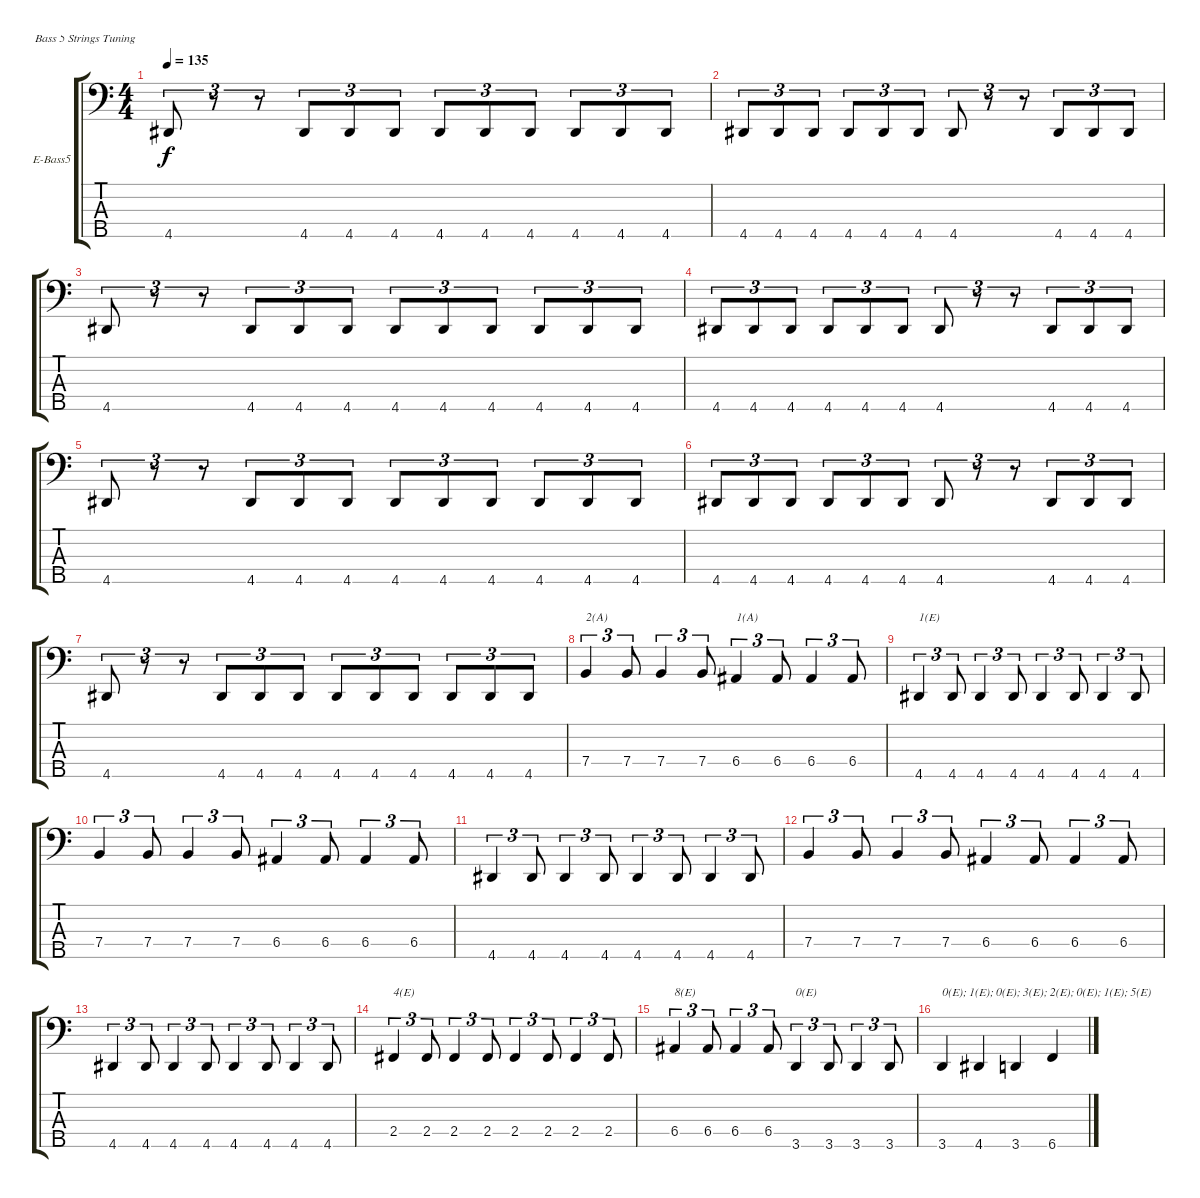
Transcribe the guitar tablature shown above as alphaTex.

\bracketExtendMode groupsimilarinstruments
\firstSystemTrackNameOrientation horizontal
\otherSystemsTrackNameOrientation horizontal
\track ("Bass - Phoenix" "E-Bass5") {instrument electricbasspick}
\staff {score tabs}
\tuning (G2 D2 A1 E1 B0)
\ts (4 4)
\tempo 135
\clef f4
\ks c
4.5.8{tu (3 2) dy f} r.8{tu (3 2)} r.8{tu (3 2)} 4.5.8{tu (3 2)} 4.5.8{tu (3 2)} 4.5.8{tu (3 2)} 4.5.8{tu (3 2)} 4.5.8{tu (3 2)} 4.5.8{tu (3 2)} 4.5.8{tu (3 2)} 4.5.8{tu (3 2)} 4.5.8{tu (3 2)} |
4.5.8{tu (3 2)} 4.5.8{tu (3 2)} 4.5.8{tu (3 2)} 4.5.8{tu (3 2)} 4.5.8{tu (3 2)} 4.5.8{tu (3 2)} 4.5.8{tu (3 2)} r.8{tu (3 2)} r.8{tu (3 2)} 4.5.8{tu (3 2)} 4.5.8{tu (3 2)} 4.5.8{tu (3 2)} |
4.5.8{tu (3 2)} r.8{tu (3 2)} r.8{tu (3 2)} 4.5.8{tu (3 2)} 4.5.8{tu (3 2)} 4.5.8{tu (3 2)} 4.5.8{tu (3 2)} 4.5.8{tu (3 2)} 4.5.8{tu (3 2)} 4.5.8{tu (3 2)} 4.5.8{tu (3 2)} 4.5.8{tu (3 2)} |
4.5.8{tu (3 2)} 4.5.8{tu (3 2)} 4.5.8{tu (3 2)} 4.5.8{tu (3 2)} 4.5.8{tu (3 2)} 4.5.8{tu (3 2)} 4.5.8{tu (3 2)} r.8{tu (3 2)} r.8{tu (3 2)} 4.5.8{tu (3 2)} 4.5.8{tu (3 2)} 4.5.8{tu (3 2)} |
4.5.8{tu (3 2)} r.8{tu (3 2)} r.8{tu (3 2)} 4.5.8{tu (3 2)} 4.5.8{tu (3 2)} 4.5.8{tu (3 2)} 4.5.8{tu (3 2)} 4.5.8{tu (3 2)} 4.5.8{tu (3 2)} 4.5.8{tu (3 2)} 4.5.8{tu (3 2)} 4.5.8{tu (3 2)} |
4.5.8{tu (3 2)} 4.5.8{tu (3 2)} 4.5.8{tu (3 2)} 4.5.8{tu (3 2)} 4.5.8{tu (3 2)} 4.5.8{tu (3 2)} 4.5.8{tu (3 2)} r.8{tu (3 2)} r.8{tu (3 2)} 4.5.8{tu (3 2)} 4.5.8{tu (3 2)} 4.5.8{tu (3 2)} |
4.5.8{tu (3 2)} r.8{tu (3 2)} r.8{tu (3 2)} 4.5.8{tu (3 2)} 4.5.8{tu (3 2)} 4.5.8{tu (3 2)} 4.5.8{tu (3 2)} 4.5.8{tu (3 2)} 4.5.8{tu (3 2)} 4.5.8{tu (3 2)} 4.5.8{tu (3 2)} 4.5.8{tu (3 2)} |
7.4.4{tu (3 2) txt "2(A)"} 7.4.8{tu (3 2)} 7.4.4{tu (3 2)} 7.4.8{tu (3 2)} 6.4.4{tu (3 2) txt "1(A)"} 6.4.8{tu (3 2)} 6.4.4{tu (3 2)} 6.4.8{tu (3 2)} |
4.5.4{tu (3 2) txt "1(E)"} 4.5.8{tu (3 2)} 4.5.4{tu (3 2)} 4.5.8{tu (3 2)} 4.5.4{tu (3 2)} 4.5.8{tu (3 2)} 4.5.4{tu (3 2)} 4.5.8{tu (3 2)} |
7.4.4{tu (3 2)} 7.4.8{tu (3 2)} 7.4.4{tu (3 2)} 7.4.8{tu (3 2)} 6.4.4{tu (3 2)} 6.4.8{tu (3 2)} 6.4.4{tu (3 2)} 6.4.8{tu (3 2)} |
4.5.4{tu (3 2)} 4.5.8{tu (3 2)} 4.5.4{tu (3 2)} 4.5.8{tu (3 2)} 4.5.4{tu (3 2)} 4.5.8{tu (3 2)} 4.5.4{tu (3 2)} 4.5.8{tu (3 2)} |
7.4.4{tu (3 2)} 7.4.8{tu (3 2)} 7.4.4{tu (3 2)} 7.4.8{tu (3 2)} 6.4.4{tu (3 2)} 6.4.8{tu (3 2)} 6.4.4{tu (3 2)} 6.4.8{tu (3 2)} |
4.5.4{tu (3 2)} 4.5.8{tu (3 2)} 4.5.4{tu (3 2)} 4.5.8{tu (3 2)} 4.5.4{tu (3 2)} 4.5.8{tu (3 2)} 4.5.4{tu (3 2)} 4.5.8{tu (3 2)} |
2.4.4{tu (3 2) txt "4(E)"} 2.4.8{tu (3 2)} 2.4.4{tu (3 2)} 2.4.8{tu (3 2)} 2.4.4{tu (3 2)} 2.4.8{tu (3 2)} 2.4.4{tu (3 2)} 2.4.8{tu (3 2)} |
6.4.4{tu (3 2) txt "8(E)"} 6.4.8{tu (3 2)} 6.4.4{tu (3 2)} 6.4.8{tu (3 2)} 3.5.4{tu (3 2) txt "0(E)"} 3.5.8{tu (3 2)} 3.5.4{tu (3 2)} 3.5.8{tu (3 2)} |
3.5.4{txt "0(E); 1(E); 0(E); 3(E); 2(E); 0(E); 1(E); 5(E)"} 4.5.4 3.5.4 6.5.4
